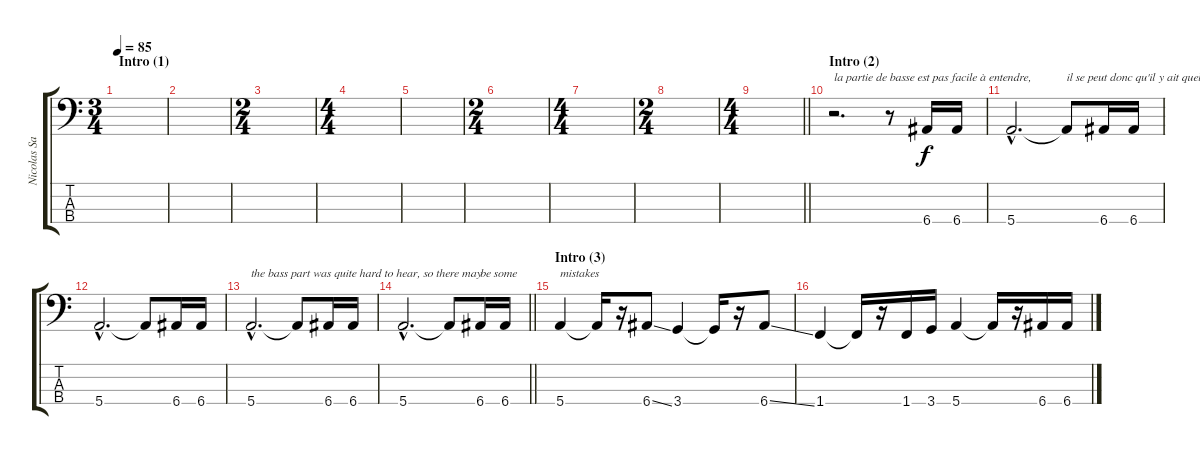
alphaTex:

\track ("Nicolas Sages" "Nicolas Sa") {instrument electricbassfinger}
\staff {score tabs}
\tuning (G2 D2 A1 E1) {hide}
\ts (3 4)
\section ("" "Intro (1)")
\tempo 85
\clef f4
\ks c
|
|
\ts (2 4)
|
\ts (4 4)
|
|
\ts (2 4)
|
\ts (4 4)
|
\ts (2 4)
|
\ts (4 4)
\barLineRight lightlight
|
\section ("" "Intro (2)")
r.2{d txt "la partie de basse est pas facile à entendre,"} r.8 6.4.16 6.4.16 |
5.4{hac}.2{d} 5.4{t}.8{txt "il se peut donc qu'il y ait quelques erreurs"} 6.4.16 6.4.16 |
5.4{hac}.2{d} 5.4{t}.8 6.4.16 6.4.16 |
5.4{hac}.2{d txt "the bass part was quite hard to hear, so there may"} 5.4{t}.8 6.4.16 6.4.16 |
\barLineRight lightlight
5.4{hac}.2{d} 5.4{t}.8 6.4.16{txt "be some"} 6.4.16 |
\section ("" "Intro (3)")
5.4.4{txt "mistakes"} 5.4{t}.16 r.16 6.4{ss}.8 3.4.4 3.4{t}.16 r.16 6.4{ss}.8 |
1.4.4 1.4{t}.16 r.16 1.4.16 3.4.16 5.4.4 5.4{t}.16 r.16 6.4.16 6.4.16
